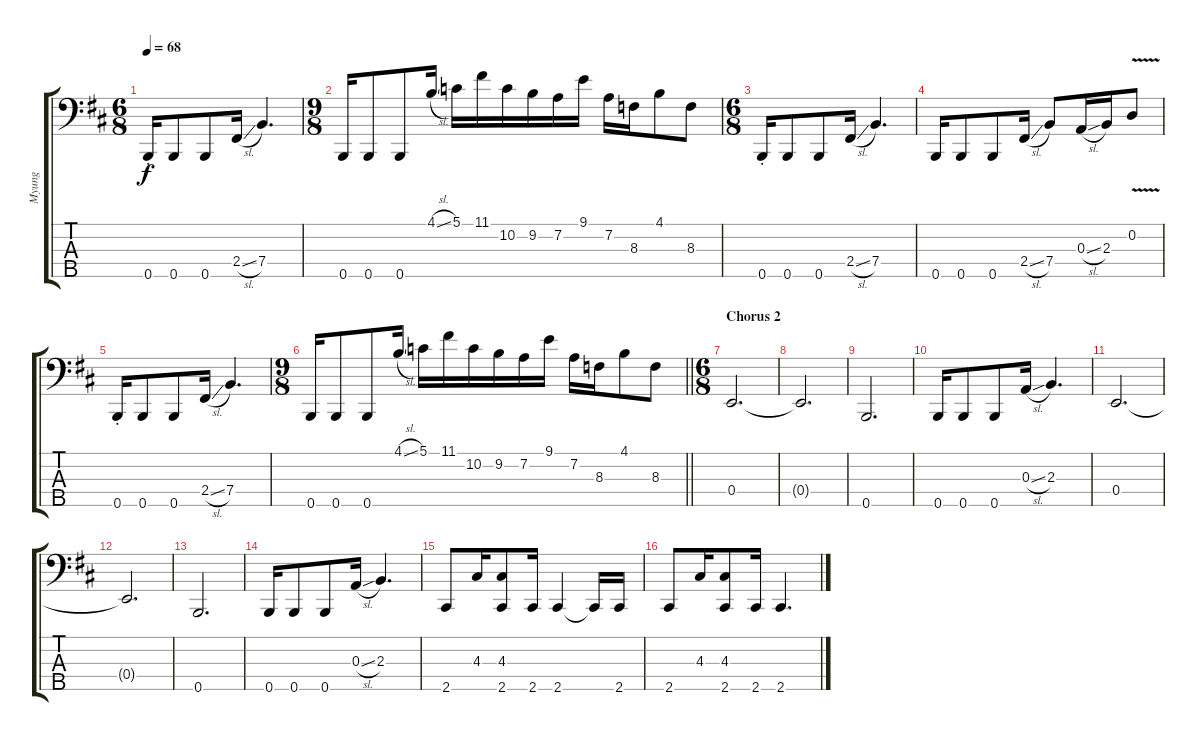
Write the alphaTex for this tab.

\track ("Myung" "Myung") {instrument electricbassfinger}
\staff {score tabs}
\tuning (G2 D2 A1 E1 B0) {hide}
\ts (6 8)
\tempo 68
\clef f4
\ks d
0.5{st}.16{dy f} 0.5.8 0.5.8 2.4{sl}.16 7.4.4{d} |
\ts (9 8)
0.5.16 0.5.8 0.5.8 4.1{sl}.16 5.1.16 11.1.16 10.2.16 9.2.16 7.2.16 9.1.16 7.2.16 8.3.16 4.1.8 8.3.8 |
\ts (6 8)
0.5{st}.16 0.5.8 0.5.8 2.4{sl}.16 7.4.4{d} |
0.5.16 0.5.8 0.5.8 2.4{sl}.16 7.4.8 0.3{sl}.16 2.3.16 0.2{v}.8 |
0.5{st}.16 0.5.8 0.5.8 2.4{sl}.16 7.4.4{d} |
\ts (9 8)
\barLineRight lightlight
0.5.16 0.5.8 0.5.8 4.1{sl}.16 5.1.16 11.1.16 10.2.16 9.2.16 7.2.16 9.1.16 7.2.16 8.3.16 4.1.8 8.3.8 |
\ts (6 8)
\section ("" "Chorus 2")
0.4.2{d} |
0.4{t}.2{d} |
0.5.2{d} |
0.5.16 0.5.8 0.5.8 0.3{sl}.16 2.3.4{d} |
0.4.2{d} |
0.4{t}.2{d} |
0.5.2{d} |
0.5.16 0.5.8 0.5.8 0.3{sl}.16 2.3.4{d} |
2.5.8 4.3.16 (4.3 2.5).8 2.5.16 2.5.4 2.5{t}.16 2.5.16 |
2.5.8 4.3.16 (4.3 2.5).8 2.5.16 2.5.4{d}
